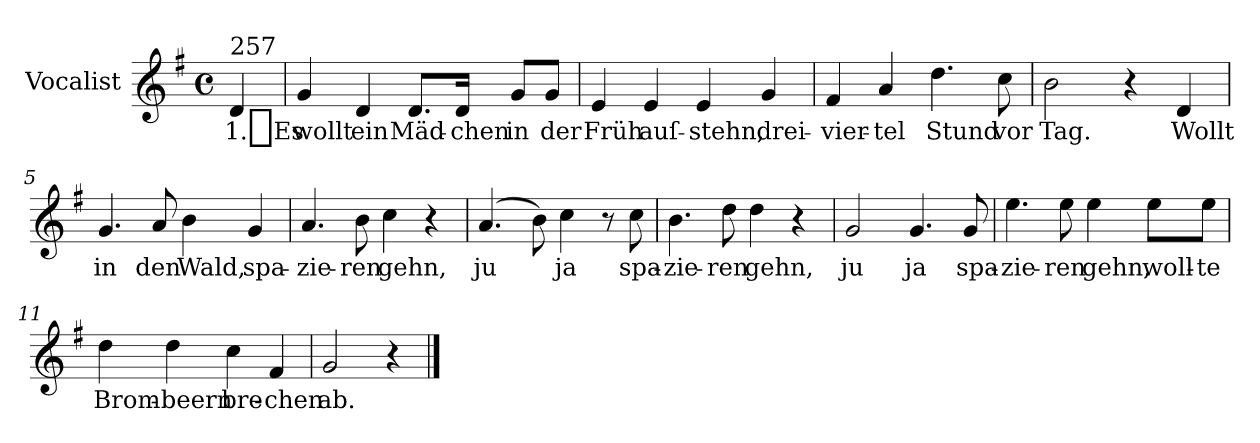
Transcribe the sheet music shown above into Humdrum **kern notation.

**kern	**text
*part1	*part1
*staff1	*staff1
*I"Vocalist	*
*k[f#]	*
*G:	*
*M4/4	*
*met(c)	*
=	=
!LO:TX:a:t=257	!
4d	1._Es
=1	=1
4g	wollt
4d	ein
8.dL	Mäd-
16dJk	-chen
8gL	in
8gJ	der
=2	=2
4e	Früh
4e	auſ-
4e	-stehn,
4g	drei-
=3	=3
4f#	-vier-
4a	-tel
4.dd	Stund
8cc	vor
=4	=4
2b	Tag.
4r	.
4d	Wollt
=5	=5
4.g	in
8a	den
4b	Wald,
4g	spa-
=6	=6
4.a	-zie-
8b	-ren
4cc	gehn,
4r	.
=7	=7
(4.a	ju
8b)	.
4cc	ja
8r	.
8cc	spa-
=8	=8
4.b	-zie-
8dd	-ren
4dd	gehn,
4r	.
=9	=9
2g	ju
4.g	ja
8g	spa-
=10	=10
4.ee	-zie-
8ee	-ren
4ee	gehn,
8eeL	woll-
8eeJ	-te
=11	=11
4dd	Brom-
4dd	-beern
4cc	bre-
4f#	-chen
=12	=12
2g	ab.
4r	.
==	==
*-	*-
